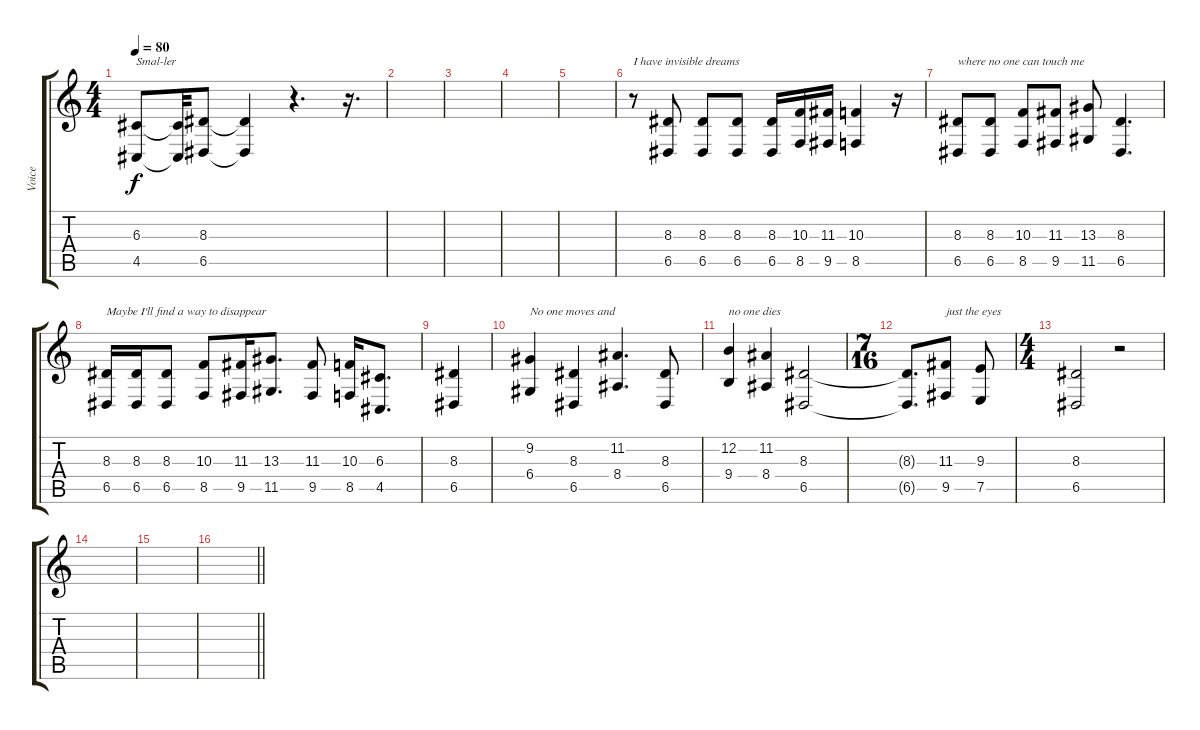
\track ("Voice" "Voice") {instrument pad7halo}
\staff {score tabs}
\tuning (E4 B3 G3 D3 A2 E2) {hide}
\ts (4 4)
\tempo 80
\clef g2
\ks c
(6.3 4.5).8{txt "Smal-ler" dy f} (6.3{t} 4.5{t}).32 (8.3 6.5).8 (8.3{t} 6.5{t}).4 r.4{d} r.16{d} |
|
|
|
|
r.8{txt "I have invisible dreams "} (8.3 6.5).8 (8.3 6.5).8 (8.3 6.5).8 (8.3 6.5).16 (10.3 8.5).16 (11.3 9.5).16 (10.3 8.5).4 r.16 |
(8.3 6.5).8{txt "where no one can touch me"} (8.3 6.5).8 (10.3 8.5).8 (11.3 9.5).8 (13.3 11.5).8 (8.3 6.5).4{d} |
(8.3 6.5).16{txt "Maybe I'll find a way to disappear"} (8.3 6.5).16 (8.3 6.5).8 (10.3 8.5).8 (11.3 9.5).16 (13.3 11.5).8{d} (11.3 9.5).8 (10.3 8.5).16 (6.3 4.5).8{d} |
(8.3 6.5).4 |
(9.2 6.4).4{txt "No one moves and"} (8.3 6.5).4 (11.2 8.4).4{d} (8.3 6.5).8 |
(12.2 9.4).4{txt "no one dies"} (11.2 8.4).4 (8.3 6.5).2 |
\ts (7 16)
(8.3{t} 6.5{t}).8{d} (11.3 9.5).8{txt "just the eyes"} (9.3 7.5).8 |
\ts (4 4)
(8.3 6.5).2 r.2 |
|
|
\barLineRight lightlight
